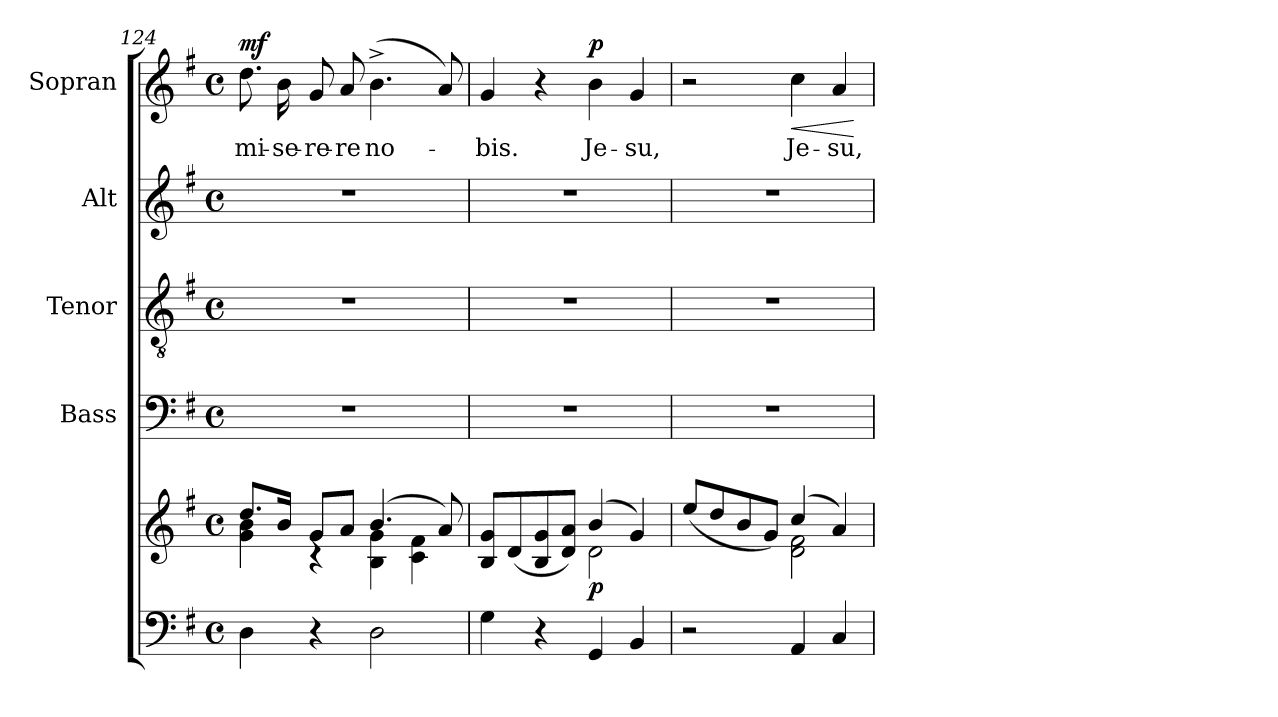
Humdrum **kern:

**kern	**kern	**dynam	**kern	**kern	**kern	**kern	**text	**dynam
*part5	*part5	*part5	*part4	*part3	*part2	*part1	*part1	*part1
*staff6	*staff5	*staff5/6	*staff4	*staff3	*staff2	*staff1	*staff1	*staff1
*	*	*	*I"Bass	*I"Tenor	*I"Alt	*I"Sopran	*	*
*	*	*	*I'B.	*I'T.	*I'A.	*I'S.	*	*
*clefF4	*clefG2	*	*clefF4	*clefGv2	*clefG2	*clefG2	*	*
*k[f#]	*k[f#]	*	*k[f#]	*k[f#]	*k[f#]	*k[f#]	*	*
*G:	*G:	*	*G:	*G:	*G:	*G:	*	*
*M4/4	*M4/4	*	*M4/4	*M4/4	*M4/4	*M4/4	*	*
*met(c)	*met(c)	*	*met(c)	*met(c)	*met(c)	*met(c)	*	*
=124	=124	=124	=124	=124	=124	=124	=124	=124
*	*^	*	*	*	*	*	*	*
!	!	!	!	!	!	!	!	!LO:LY:b	!LO:DY:a
4D\	8.dd/L	4g\ 4b\	.	1r	1r	1r	8.dd\	mi-	mf
!	!	!	!	!	!	!	!	!LO:LY:b	!
.	16b/Jk	.	.	.	.	.	16b\	-se-	.
!	!	!	!	!	!	!	!	!LO:LY:b	!
4r	8g/L	4rB	.	.	.	.	8g/	-re-	.
!	!	!	!	!	!	!	!	!LO:LY:b	!
.	8a/J	.	.	.	.	.	8a/	-re	.
!	!	!	!	!	!	!	!	!LO:LY:b	!
2D\	(4.b/	4B\ 4g\	.	.	.	.	(>4.b^>\	no-	.
.	.	4c\ 4f#\	.	.	.	.	.	.	.
.	8a/)	.	.	.	.	.	8a/)	.	.
=125	=125	=125	=125	=125	=125	=125	=125	=125	=125
!	!	!	!	!	!	!	!	!LO:LY:b	!
4G\	8B/ 8g/L	2ryy	.	1r	1r	1r	4g/	-bis.	.
.	(<8d/	.	.	.	.	.	.	.	.
4r	8B/ 8g/	.	.	.	.	.	4r	.	.
.	8d/ 8a/J)	.	.	.	.	.	.	.	.
!	!	!	!LO:DY:b	!	!	!	!	!LO:LY:b	!LO:DY:a
4GG/	(4b/	2d\	p	.	.	.	4b\	Je-	p
!	!	!	!	!	!	!	!	!LO:LY:b	!
4BB/	4g/)	.	.	.	.	.	4g/	-su,	.
=126	=126	=126	=126	=126	=126	=126	=126	=126	=126
2r	(<8ee/L	2ryy	.	1r	1r	1r	2r	.	.
.	8dd/	.	.	.	.	.	.	.	.
.	8b/	.	.	.	.	.	.	.	.
.	8g/J)	.	.	.	.	.	.	.	.
!	!	!	!	!	!	!	!	!LO:LY:b	!LO:HP:b
4AA/	(4cc/	2d\ 2f#\	.	.	.	.	4cc\	Je-	<
!	!	!	!	!	!	!	!	!LO:LY:b	!
4C/	4a/)	.	.	.	.	.	4a/	-su,	.
*	*v	*v	*	*	*	*	*	*	*
.	.	.	.	.	.	.	.	[
=	=	=	=	=	=	=	=	=
*-	*-	*-	*-	*-	*-	*-	*-	*-
